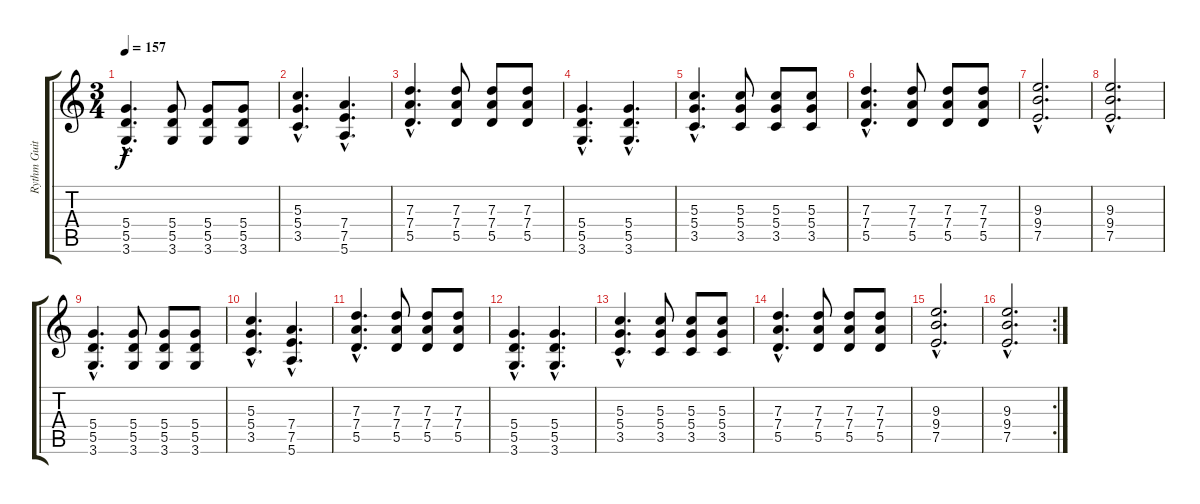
\track ("Rythm Guitar 1" "Rythm Guit") {instrument distortionguitar}
\staff {score tabs}
\tuning (E4 B3 G3 D3 A2 E2) {hide}
\ts (3 4)
\tempo 157
\clef g2
\ks c
(5.4{hac} 5.5{hac} 3.6{hac}).4{d dy f} (5.4 5.5 3.6).8 (5.4 5.5 3.6).8 (5.4 5.5 3.6).8 |
(5.3{hac} 5.4{hac} 3.5{hac}).4{d} (7.4{hac} 7.5{hac} 5.6{hac}).4{d} |
(7.3{hac} 7.4{hac} 5.5{hac}).4{d} (7.3 7.4 5.5).8 (7.3 7.4 5.5).8 (7.3 7.4 5.5).8 |
(5.4{hac} 5.5{hac} 3.6{hac}).4{d} (5.4{hac} 5.5{hac} 3.6{hac}).4{d} |
(5.3{hac} 5.4{hac} 3.5{hac}).4{d} (5.3 5.4 3.5).8 (5.3 5.4 3.5).8 (5.3 5.4 3.5).8 |
(7.3{hac} 7.4{hac} 5.5{hac}).4{d} (7.3 7.4 5.5).8 (7.3 7.4 5.5).8 (7.3 7.4 5.5).8 |
(9.3{hac} 9.4{hac} 7.5{hac}).2{d} |
(9.3{hac} 9.4{hac} 7.5{hac}).2{d} |
(5.4{hac} 5.5{hac} 3.6{hac}).4{d} (5.4 5.5 3.6).8 (5.4 5.5 3.6).8 (5.4 5.5 3.6).8 |
(5.3{hac} 5.4{hac} 3.5{hac}).4{d} (7.4{hac} 7.5{hac} 5.6{hac}).4{d} |
(7.3{hac} 7.4{hac} 5.5{hac}).4{d} (7.3 7.4 5.5).8 (7.3 7.4 5.5).8 (7.3 7.4 5.5).8 |
(5.4{hac} 5.5{hac} 3.6{hac}).4{d} (5.4{hac} 5.5{hac} 3.6{hac}).4{d} |
(5.3{hac} 5.4{hac} 3.5{hac}).4{d} (5.3 5.4 3.5).8 (5.3 5.4 3.5).8 (5.3 5.4 3.5).8 |
(7.3{hac} 7.4{hac} 5.5{hac}).4{d} (7.3 7.4 5.5).8 (7.3 7.4 5.5).8 (7.3 7.4 5.5).8 |
(9.3{hac} 9.4{hac} 7.5{hac}).2{d} |
\rc 2
(9.3{hac} 9.4{hac} 7.5{hac}).2{d}
